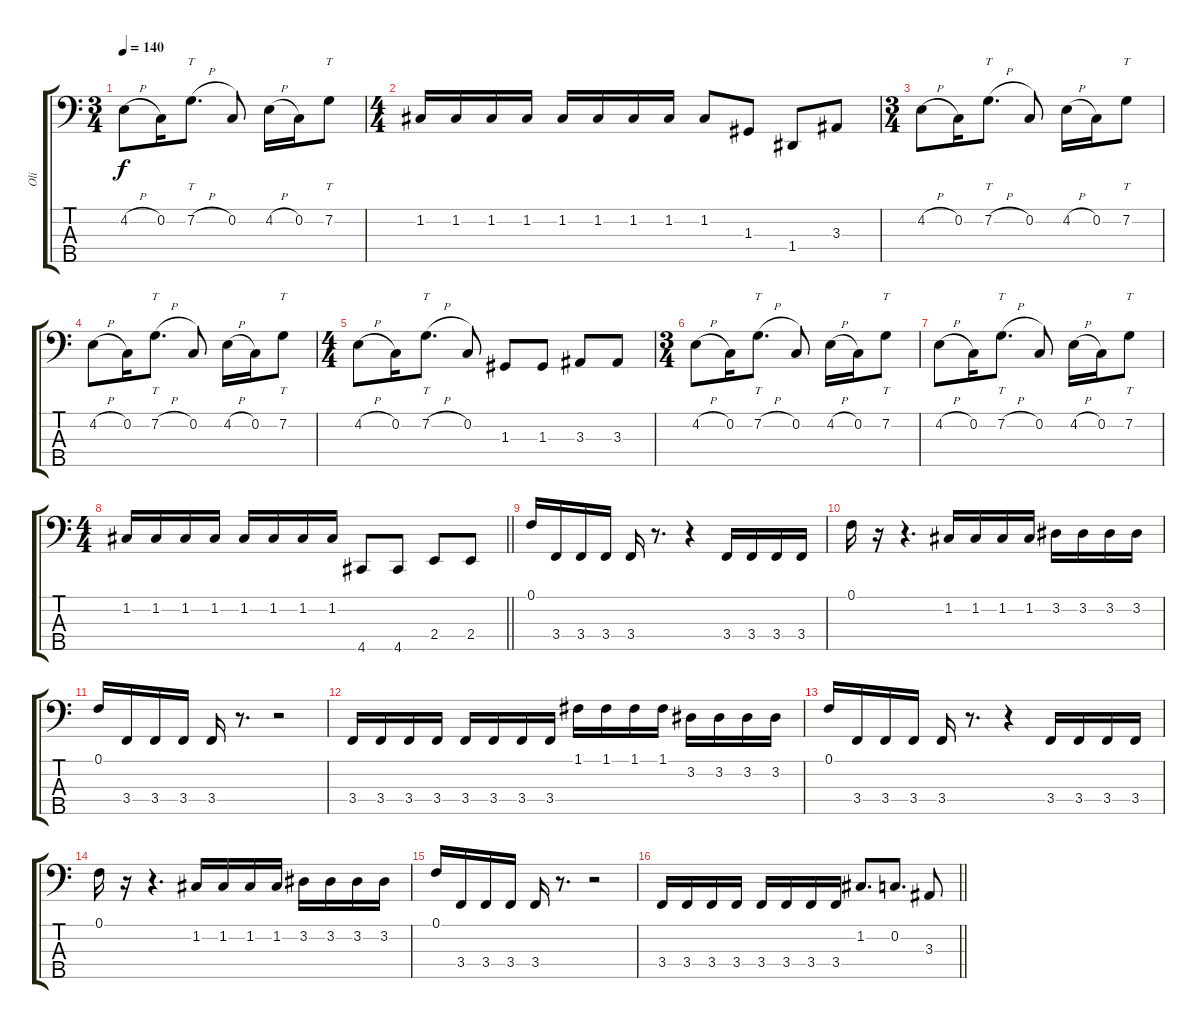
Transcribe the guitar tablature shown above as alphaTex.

\track ("Oli" "Oli") {solo instrument electricbasspick}
\staff {score tabs}
\tuning (F2 C2 G1 D1 A0) {hide}
\ts (3 4)
\tempo 140
\clef f4
\ks c
4.2{h}.8{dy f} 0.2.16 7.2{h}.8{tt d} 0.2.8 4.2{h}.16 0.2.16 7.2.8{tt} |
\ts (4 4)
1.2.16 1.2.16 1.2.16 1.2.16 1.2.16 1.2.16 1.2.16 1.2.16 1.2.8 1.3.8 1.4.8 3.3.8 |
\ts (3 4)
4.2{h}.8 0.2.16 7.2{h}.8{tt d} 0.2.8 4.2{h}.16 0.2.16 7.2.8{tt} |
4.2{h}.8 0.2.16 7.2{h}.8{tt d} 0.2.8 4.2{h}.16 0.2.16 7.2.8{tt} |
\ts (4 4)
4.2{h}.8 0.2.16 7.2{h}.8{tt d} 0.2.8 1.3.8 1.3.8 3.3.8 3.3.8 |
\ts (3 4)
4.2{h}.8 0.2.16 7.2{h}.8{tt d} 0.2.8 4.2{h}.16 0.2.16 7.2.8{tt} |
4.2{h}.8 0.2.16 7.2{h}.8{tt d} 0.2.8 4.2{h}.16 0.2.16 7.2.8{tt} |
\ts (4 4)
\barLineRight lightlight
1.2.16 1.2.16 1.2.16 1.2.16 1.2.16 1.2.16 1.2.16 1.2.16 4.5.8 4.5.8 2.4.8 2.4.8 |
0.1.16 3.4.16 3.4.16 3.4.16 3.4.16 r.8{d} r.4 3.4.16 3.4.16 3.4.16 3.4.16 |
0.1.16 r.16 r.4{d} 1.2.16 1.2.16 1.2.16 1.2.16 3.2.16 3.2.16 3.2.16 3.2.16 |
0.1.16 3.4.16 3.4.16 3.4.16 3.4.16 r.8{d} r.2 |
3.4.16 3.4.16 3.4.16 3.4.16 3.4.16 3.4.16 3.4.16 3.4.16 1.1.16 1.1.16 1.1.16 1.1.16 3.2.16 3.2.16 3.2.16 3.2.16 |
0.1.16 3.4.16 3.4.16 3.4.16 3.4.16 r.8{d} r.4 3.4.16 3.4.16 3.4.16 3.4.16 |
0.1.16 r.16 r.4{d} 1.2.16 1.2.16 1.2.16 1.2.16 3.2.16 3.2.16 3.2.16 3.2.16 |
0.1.16 3.4.16 3.4.16 3.4.16 3.4.16 r.8{d} r.2 |
\barLineRight lightlight
3.4.16 3.4.16 3.4.16 3.4.16 3.4.16 3.4.16 3.4.16 3.4.16 1.2.8{d} 0.2.8{d} 3.3.8
